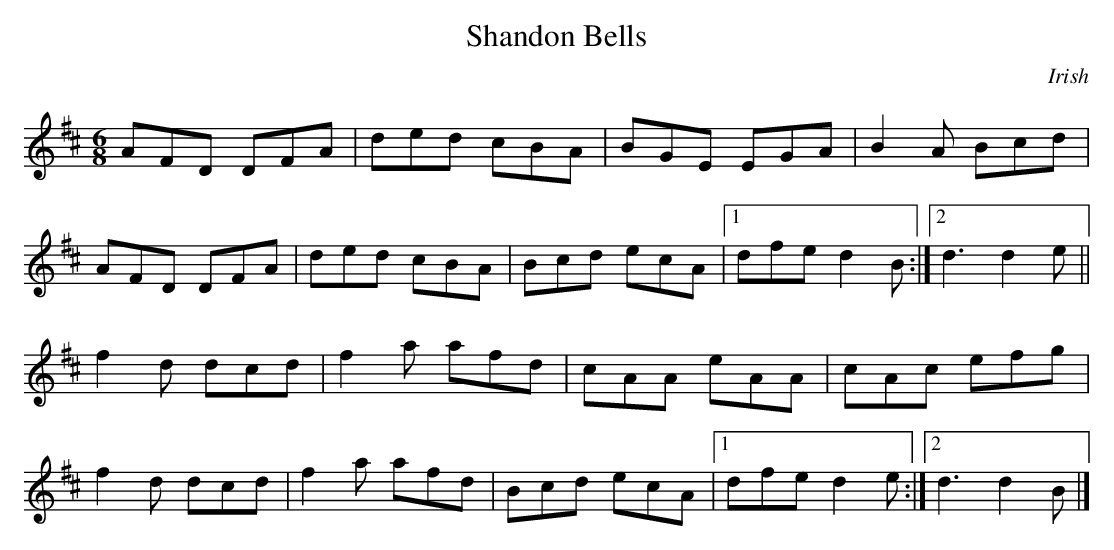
X:1
T:Shandon Bells
M:6/8
K:D
AFD DFA | ded cBA | BGE EGA | B2 A Bcd |
AFD DFA | ded cBA | Bcd ecA |1 dfe d2 B :|2 d3 d2 e ||
f2 d dcd | f2 a afd | cAA eAA | cAc efg |
f2 d dcd | f2 a afd | Bcd ecA |1 dfe d2 e :|2 d3 d2 B |]
